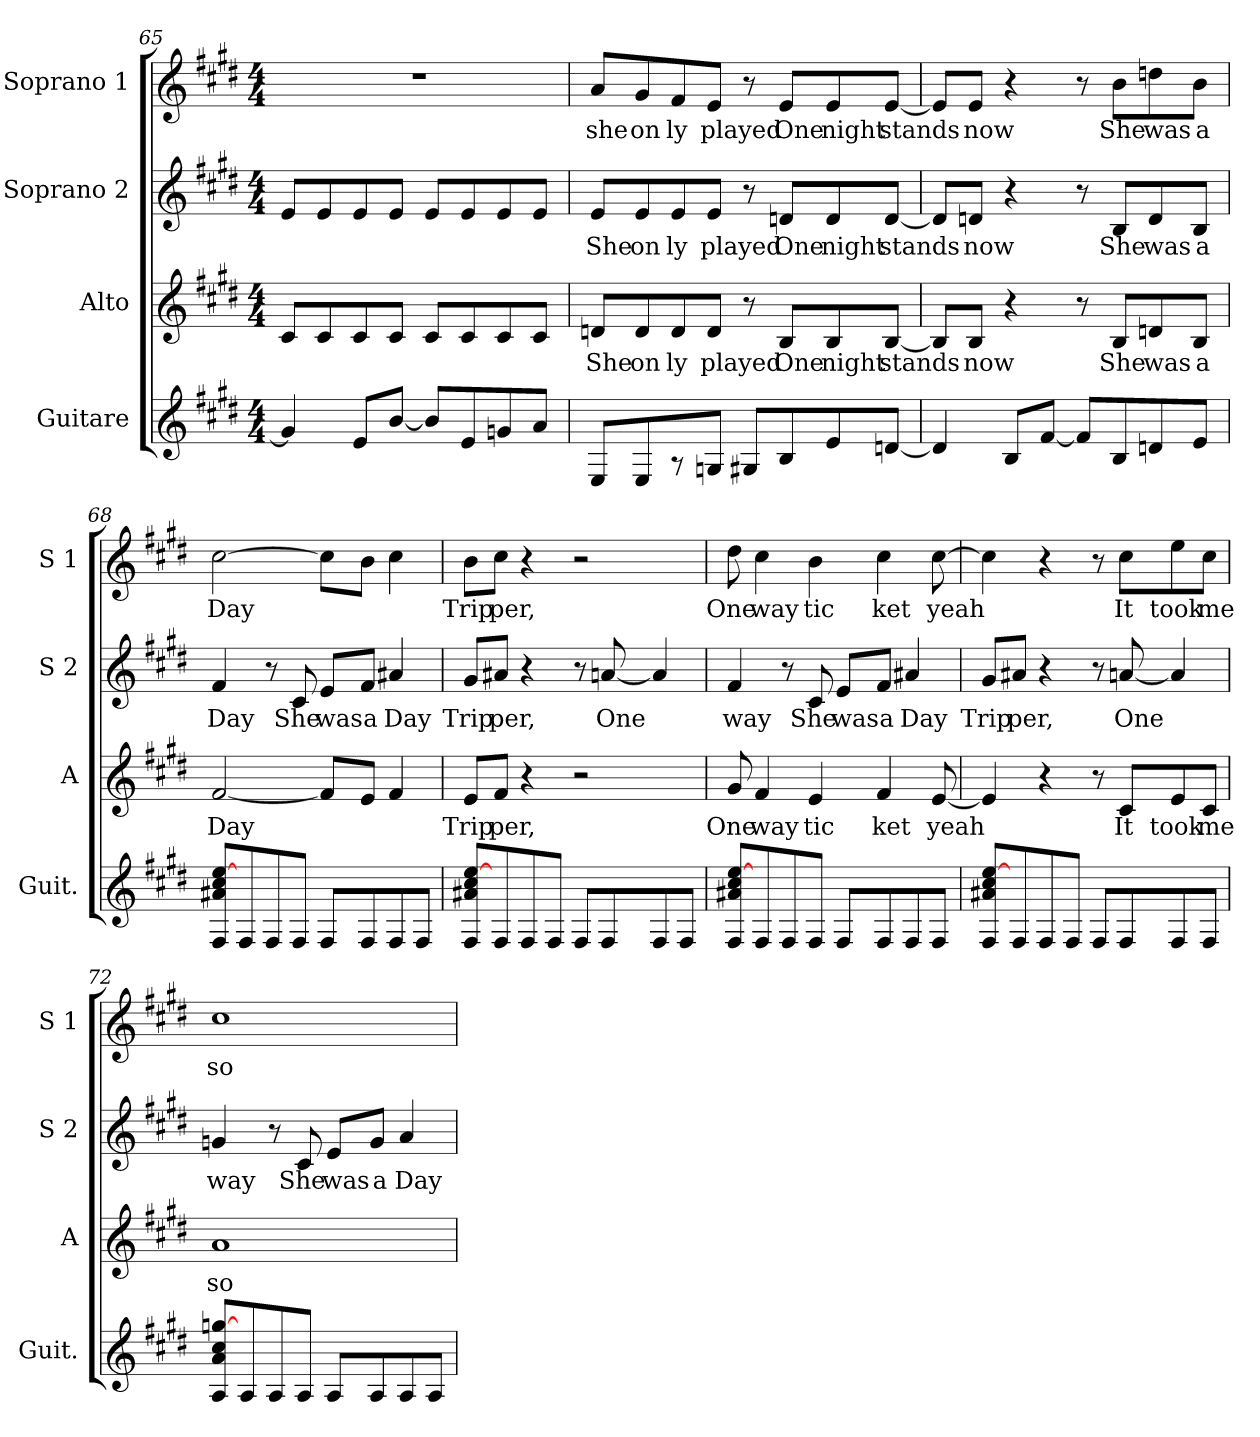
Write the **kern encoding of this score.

**kern	**kern	**text	**kern	**text	**kern	**text
*part4	*part3	*part3	*part2	*part2	*part1	*part1
*staff4	*staff3	*staff3	*staff2	*staff2	*staff1	*staff1
*I"Guitare	*I"Alto	*	*I"Soprano 2	*	*I"Soprano 1	*
*I'Guit.	*I'A	*	*I'S 2	*	*I'S 1	*
!!LO:LB:g=z
*clefG2	*clefG2	*	*clefG2	*	*clefG2	*
*ITrd7c12	*	*	*	*	*	*
*k[f#c#g#d#]	*k[f#c#g#d#]	*	*k[f#c#g#d#]	*	*k[f#c#g#d#]	*
*E:	*E:	*	*E:	*	*E:	*
*M4/4	*M4/4	*	*M4/4	*	*M4/4	*
=65	=65	=65	=65	=65	=65	=65
4G/]	8c#/L	.	8e/L	.	1r	.
.	8c#/	.	8e/	.	.	.
8E/L	8c#/	.	8e/	.	.	.
[8B/J	8c#/J	.	8e/J	.	.	.
8B/L]	8c#/L	.	8e/L	.	.	.
8E/	8c#/	.	8e/	.	.	.
8Gn/	8c#/	.	8e/	.	.	.
8A/J	8c#/J	.	8e/J	.	.	.
=66	=66	=66	=66	=66	=66	=66
!	!	!LO:LY:b	!	!	!	!
!	!	!	!	!LO:LY:b	!	!
!	!	!	!	!	!	!LO:LY:b
8EE/L	8dn/L	She	8e/L	She	8a/L	she
!	!	!LO:LY:b	!	!	!	!
!	!	!	!	!LO:LY:b	!	!
!	!	!	!	!	!	!LO:LY:b
8EE/	8d/	on	8e/	on	8g#/	on
!	!	!LO:LY:b	!	!	!	!
!	!	!	!	!LO:LY:b	!	!
!	!	!	!	!	!	!LO:LY:b
8r	8d/	ly	8e/	ly	8f#/	ly
!	!	!LO:LY:b	!	!	!	!
!	!	!	!	!LO:LY:b	!	!
!	!	!	!	!	!	!LO:LY:b
8GGn/J	8d/J	played	8e/J	played	8e/J	played
8GG#X/L	8r	.	8r	.	8r	.
!	!	!LO:LY:b	!	!	!	!
!	!	!	!	!LO:LY:b	!	!
!	!	!	!	!	!	!LO:LY:b
8BB/	8B/L	One	8dn/L	One	8e/L	One
!	!	!LO:LY:b	!	!	!	!
!	!	!	!	!LO:LY:b	!	!
!	!	!	!	!	!	!LO:LY:b
8E/	8B/	night	8d/	night	8e/	night
!	!	!LO:LY:b	!	!	!	!
!	!	!	!	!LO:LY:b	!	!
!	!	!	!	!	!	!LO:LY:b
[8Dn/J	[8B/J	stands	[8d/J	stands	[8e/J	stands
=67	=67	=67	=67	=67	=67	=67
4D/]	8B/L]	.	8d/L]	.	8e/L]	.
!	!	!LO:LY:b	!	!	!	!
!	!	!	!	!LO:LY:b	!	!
!	!	!	!	!	!	!LO:LY:b
.	8B/J	now	8dn/J	now	8e/J	now
8BB/L	4r	.	4r	.	4r	.
[8F#/J	.	.	.	.	.	.
8F#/L]	8r	.	8r	.	8r	.
!	!	!LO:LY:b	!	!	!	!
!	!	!	!	!LO:LY:b	!	!
!	!	!	!	!	!	!LO:LY:b
8BB/	8B/L	She	8B/L	She	8b\L	She
!	!	!LO:LY:b	!	!	!	!
!	!	!	!	!LO:LY:b	!	!
!	!	!	!	!	!	!LO:LY:b
8Dn/	8dn/	was	8d/	was	8ddn\	was
!	!	!LO:LY:b	!	!	!	!
!	!	!	!	!LO:LY:b	!	!
!	!	!	!	!	!	!LO:LY:b
8E/J	8B/J	a	8B/J	a	8b\J	a
=68	=68	=68	=68	=68	=68	=68
!	!	!LO:LY:b	!	!	!	!
!	!	!	!	!LO:LY:b	!	!
!	!	!	!	!	!	!LO:LY:b
8FF#/ 8A#X/ 8c#/ [8e/L	[2f#/	Day	4f#/	Day	[2cc#\	Day
8FF#/	.	.	.	.	.	.
8FF#/	.	.	8r	.	.	.
!	!	!	!	!LO:LY:b	!	!
8FF#/J	.	.	8c#/	She	.	.
!	!	!	!	!LO:LY:b	!	!
8FF#/L	8f#/L]	.	8e/L	was	8cc#\L]	.
!	!	!	!	!LO:LY:b	!	!
8FF#/	8e/J	.	8f#/J	a	8b\J	.
!	!	!	!	!LO:LY:b	!	!
8FF#/	4f#/	.	4a#X/	Day	4cc#\	.
8FF#/J	.	.	.	.	.	.
!!LO:LB:g=z
=69	=69	=69	=69	=69	=69	=69
!	!	!LO:LY:b	!	!	!	!
!	!	!	!	!LO:LY:b	!	!
!	!	!	!	!	!	!LO:LY:b
8FF#/ 8A#X/ 8c#/ [8e/L	8e/L	Trip	8g#/L	Trip	8b\L	Trip
!	!	!LO:LY:b	!	!	!	!
!	!	!	!	!LO:LY:b	!	!
!	!	!	!	!	!	!LO:LY:b
8FF#/	8f#/J	per,	8a#X/J	per,	8cc#\J	per,
8FF#/	4r	.	4r	.	4r	.
8FF#/J	.	.	.	.	.	.
8FF#/L	2r	.	8r	.	2r	.
!	!	!	!	!LO:LY:b	!	!
8FF#/	.	.	[8an/	One	.	.
8FF#/	.	.	4a/]	.	.	.
8FF#/J	.	.	.	.	.	.
=70	=70	=70	=70	=70	=70	=70
!	!	!LO:LY:b	!	!	!	!
!	!	!	!	!LO:LY:b	!	!
!	!	!	!	!	!	!LO:LY:b
8FF#/ 8A#X/ 8c#/ [8e/L	8g#/	One	4f#/	way	8dd#\	One
!	!	!LO:LY:b	!	!	!	!
!	!	!	!	!	!	!LO:LY:b
8FF#/	4f#/	way	.	.	4cc#\	way
8FF#/	.	.	8r	.	.	.
!	!	!LO:LY:b	!	!	!	!
!	!	!	!	!LO:LY:b	!	!
!	!	!	!	!	!	!LO:LY:b
8FF#/J	4e/	tic	8c#/	She	4b\	tic
!	!	!	!	!LO:LY:b	!	!
8FF#/L	.	.	8e/L	was	.	.
!	!	!LO:LY:b	!	!	!	!
!	!	!	!	!LO:LY:b	!	!
!	!	!	!	!	!	!LO:LY:b
8FF#/	4f#/	ket	8f#/J	a	4cc#\	ket
!	!	!	!	!LO:LY:b	!	!
8FF#/	.	.	4a#X/	Day	.	.
!	!	!LO:LY:b	!	!	!	!
!	!	!	!	!	!	!LO:LY:b
8FF#/J	[8e/	yeah	.	.	[8cc#\	yeah
=71	=71	=71	=71	=71	=71	=71
!	!	!	!	!LO:LY:b	!	!
8FF#/ 8A#X/ 8c#/ [8e/L	4e/]	.	8g#/L	Trip	4cc#\]	.
!	!	!	!	!LO:LY:b	!	!
8FF#/	.	.	8a#X/J	per,	.	.
8FF#/	4r	.	4r	.	4r	.
8FF#/J	.	.	.	.	.	.
8FF#/L	8r	.	8r	.	8r	.
!	!	!LO:LY:b	!	!	!	!
!	!	!	!	!LO:LY:b	!	!
!	!	!	!	!	!	!LO:LY:b
8FF#/	8c#/L	It	[8an/	One	8cc#\L	It
!	!	!LO:LY:b	!	!	!	!
!	!	!	!	!	!	!LO:LY:b
8FF#/	8e/	took	4a/]	.	8ee\	took
!	!	!LO:LY:b	!	!	!	!
!	!	!	!	!	!	!LO:LY:b
8FF#/J	8c#/J	me	.	.	8cc#\J	me
=72	=72	=72	=72	=72	=72	=72
!	!	!LO:LY:b	!	!	!	!
!	!	!	!	!LO:LY:b	!	!
!	!	!	!	!	!	!LO:LY:b
8AA/ 8A/ 8c#/ [8gn/L	1a	so	4gn/	way	1cc#	so
8AA/	.	.	.	.	.	.
8AA/	.	.	8r	.	.	.
!	!	!	!	!LO:LY:b	!	!
8AA/J	.	.	8c#/	She	.	.
!	!	!	!	!LO:LY:b	!	!
8AA/L	.	.	8e/L	was	.	.
!	!	!	!	!LO:LY:b	!	!
8AA/	.	.	8g/J	a	.	.
!	!	!	!	!LO:LY:b	!	!
8AA/	.	.	4a/	Day	.	.
8AA/J	.	.	.	.	.	.
=	=	=	=	=	=	=
*-	*-	*-	*-	*-	*-	*-
